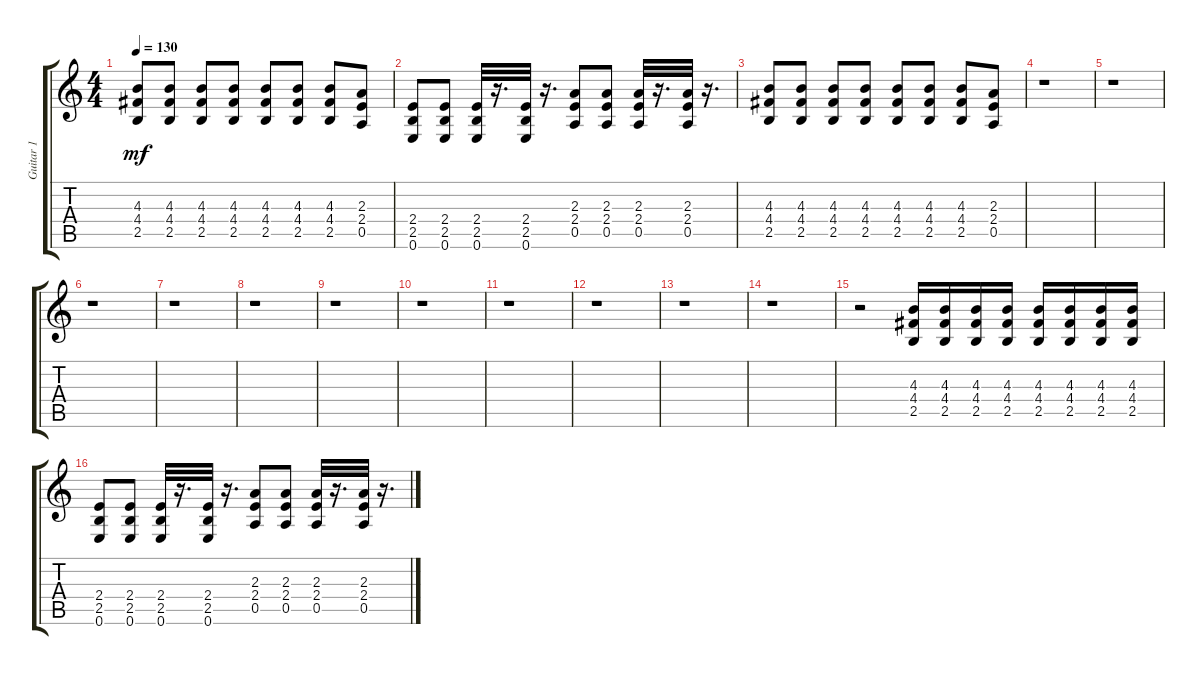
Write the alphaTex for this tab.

\track ("Guitar 1" "Guitar 1") {instrument distortionguitar}
\staff {score tabs}
\tuning (E4 B3 G3 D3 A2 E2) {hide}
\ts (4 4)
\tempo 130
\clef g2
\ks c
(4.3 4.4 2.5).8{dy mf} (4.3 4.4 2.5).8 (4.3 4.4 2.5).8 (4.3 4.4 2.5).8 (4.3 4.4 2.5).8 (4.3 4.4 2.5).8 (4.3 4.4 2.5).8 (2.3 2.4 0.5).8 |
(2.4 2.5 0.6).8 (2.4 2.5 0.6).8 (2.4 2.5 0.6).32 r.16{d} (2.4 2.5 0.6).32 r.16{d} (2.3 2.4 0.5).8 (2.3 2.4 0.5).8 (2.3 2.4 0.5).32 r.16{d} (2.3 2.4 0.5).32 r.16{d} |
(4.3 4.4 2.5).8 (4.3 4.4 2.5).8 (4.3 4.4 2.5).8 (4.3 4.4 2.5).8 (4.3 4.4 2.5).8 (4.3 4.4 2.5).8 (4.3 4.4 2.5).8 (2.3 2.4 0.5).8 |
r.1 |
r.1 |
r.1 |
r.1 |
r.1 |
r.1 |
r.1 |
r.1 |
r.1 |
r.1 |
r.1 |
r.2 (4.3 4.4 2.5).16 (4.3 4.4 2.5).16 (4.3 4.4 2.5).16 (4.3 4.4 2.5).16 (4.3 4.4 2.5).16 (4.3 4.4 2.5).16 (4.3 4.4 2.5).16 (4.3 4.4 2.5).16 |
(2.4 2.5 0.6).8 (2.4 2.5 0.6).8 (2.4 2.5 0.6).32 r.16{d} (2.4 2.5 0.6).32 r.16{d} (2.3 2.4 0.5).8 (2.3 2.4 0.5).8 (2.3 2.4 0.5).32 r.16{d} (2.3 2.4 0.5).32 r.16{d}
